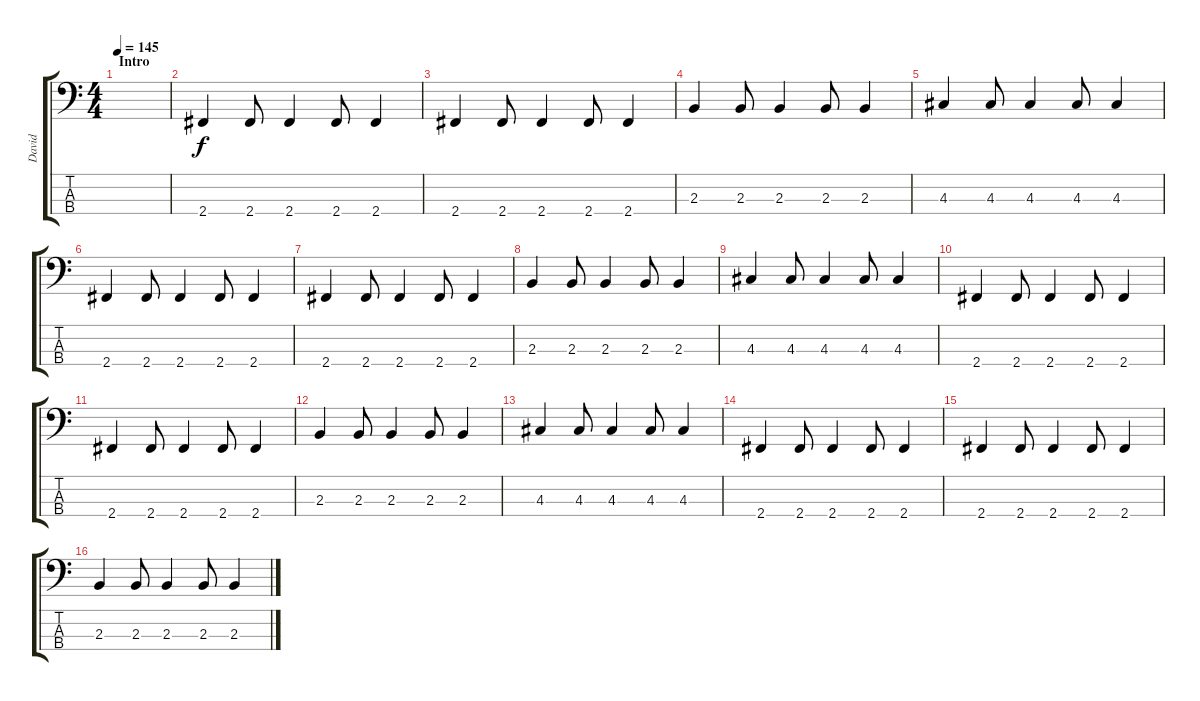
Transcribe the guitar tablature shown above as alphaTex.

\track ("David" "David") {instrument electricbassfinger}
\staff {score tabs}
\tuning (G2 D2 A1 E1) {hide}
\ts (4 4)
\section ("" "Intro")
\tempo 145
\clef f4
\ks c
|
2.4.4 2.4.8 2.4.4 2.4.8 2.4.4 |
2.4.4 2.4.8 2.4.4 2.4.8 2.4.4 |
2.3.4 2.3.8 2.3.4 2.3.8 2.3.4 |
4.3.4 4.3.8 4.3.4 4.3.8 4.3.4 |
2.4.4 2.4.8 2.4.4 2.4.8 2.4.4 |
2.4.4 2.4.8 2.4.4 2.4.8 2.4.4 |
2.3.4 2.3.8 2.3.4 2.3.8 2.3.4 |
4.3.4 4.3.8 4.3.4 4.3.8 4.3.4 |
2.4.4 2.4.8 2.4.4 2.4.8 2.4.4 |
2.4.4 2.4.8 2.4.4 2.4.8 2.4.4 |
2.3.4 2.3.8 2.3.4 2.3.8 2.3.4 |
4.3.4 4.3.8 4.3.4 4.3.8 4.3.4 |
2.4.4 2.4.8 2.4.4 2.4.8 2.4.4 |
2.4.4 2.4.8 2.4.4 2.4.8 2.4.4 |
2.3.4 2.3.8 2.3.4 2.3.8 2.3.4
